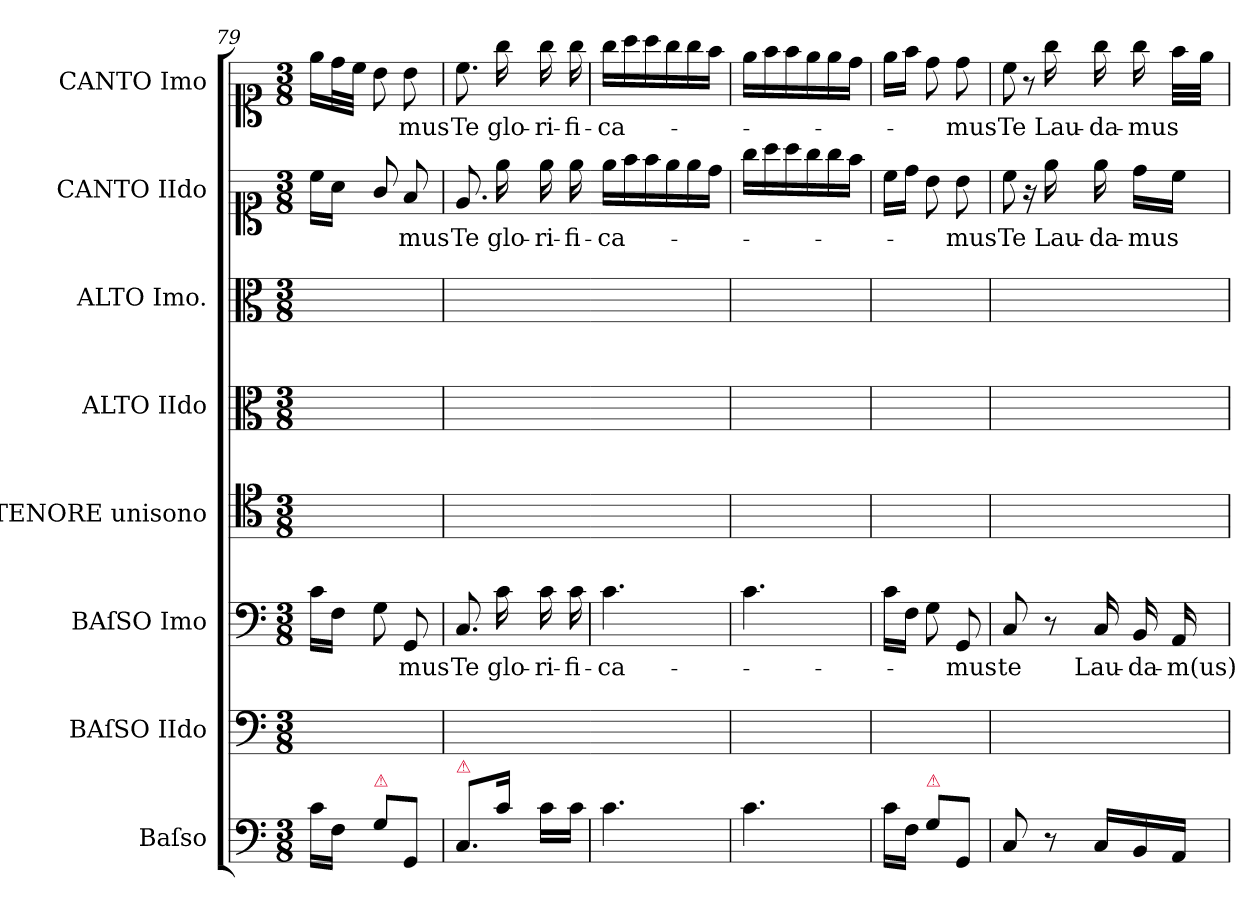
**kern	**kern	**kern	**text	**kern	**kern	**kern	**kern	**text	**kern	**text
*part8	*part7	*part6	*part6	*part5	*part4	*part3	*part2	*part2	*part1	*part1
*staff8	*staff7	*staff6	*staff6	*staff5	*staff4	*staff3	*staff2	*staff2	*staff1	*staff1
*I"Baſso	*I"BAſSO IIdo	*I"BAſSO Imo	*	*I"TENORE unisono	*I"ALTO IIdo	*I"ALTO Imo.	*I"CANTO IIdo	*	*I"CANTO Imo	*
*	*I'B 2	*I'B 1	*	*I'T	*I'A 2	*I'A 1	*	*	*	*
*clefF4	*clefF4	*clefF4	*	*clefC4	*clefC3	*clefC3	*clefC1	*	*clefC1	*
*k[]	*k[]	*k[]	*	*k[]	*k[]	*k[]	*k[]	*	*k[]	*
*C:	*C:	*C:	*	*C:	*C:	*C:	*C:	*	*C:	*
*M3/8	*M3/8	*M3/8	*	*M3/8	*M3/8	*M3/8	*M3/8	*	*M3/8	*
=79	=79	=79	=79	=79	=79	=79	=79	=79	=79	=79
16c\LL	4.ryy	16c\LL	.	4.ryy	4.ryy	4.ryy	16cc\LL	.	16ee\LL	.
16F\JJ	.	16F\JJ	.	.	.	.	16a\JJ	.	32dd\L	.
.	.	.	.	.	.	.	.	.	32cc\JJJ	.
!LO:TX:a:color=crimson:t=⚠	!	!	!	!	!	!	!	!	!	!
8G\L	.	8G\	.	.	.	.	8g/	.	8b\	.
8GG/J	.	8GG/	-mus	.	.	.	8f/	-mus	8b\	-mus
=80	=80	=80	=80	=80	=80	=80	=80	=80	=80	=80
!LO:TX:a:color=crimson:t=⚠	!	!	!	!	!	!	!	!	!	!
8.C/L	4.ryy	8.C/	Te	4.ryy	4.ryy	4.ryy	8.e/	Te	8.cc\	Te
16c\Jk	.	16c\	glo-	.	.	.	16ee\	glo-	16gg\	glo-
16c\LL	.	16c\	-ri-	.	.	.	16ee\	-ri-	16gg\	-ri-
16c\JJ	.	16c\	-fi-	.	.	.	16ee\	-fi-	16gg\	-fi-
=81	=81	=81	=81	=81	=81	=81	=81-	=81	=81	=81
4.c\	4.ryy	4.c\	-ca-	4.ryy	4.ryy	4.ryy	16ee\LL	-ca-	16gg\LL	-ca-
.	.	.	.	.	.	.	16ff\	.	16aa\	.
.	.	.	.	.	.	.	16ff\	.	16aa\	.
.	.	.	.	.	.	.	16ee\	.	16gg\	.
.	.	.	.	.	.	.	16ee\	.	16gg\	.
.	.	.	.	.	.	.	16dd\JJ	.	16ff\JJ	.
=82	=82	=82	=82	=82	=82	=82	=82	=82	=82	=82
4.c\	4.ryy	4.c\	.	4.ryy	4.ryy	4.ryy	16gg\LL	.	16ee\LL	.
.	.	.	.	.	.	.	16aa\	.	16ff\	.
.	.	.	.	.	.	.	16aa\	.	16ff\	.
.	.	.	.	.	.	.	16gg\	.	16ee\	.
.	.	.	.	.	.	.	16gg\	.	16ee\	.
.	.	.	.	.	.	.	16ff\JJ	.	16dd\JJ	.
=83	=83	=83	=83	=83	=83	=83	=83	=83	=83	=83
16c\LL	4.ryy	16c\LL	.	4.ryy	4.ryy	4.ryy	16cc\LL	.	16ee\LL	.
16F\JJ	.	16F\JJ	.	.	.	.	16dd\JJ	.	16ff\JJ	.
!LO:TX:a:color=crimson:t=⚠	!	!	!	!	!	!	!	!	!	!
8G\L	.	8G\	.	.	.	.	8b\	.	8dd\	.
8GG/J	.	8GG/	-mus	.	.	.	8b\	-mus	8dd\	-mus
=84	=84	=84	=84	=84	=84	=84	=84	=84	=84	=84
!	!	!	!	!	!	!	!LO:N:vis=8	!	!LO:N:vis=8	!
8C/	4.ryy	8C/	te	4.ryy	4.ryy	4.ryy	16cc\	Te	16cc\	Te
!	!	!	!	!	!	!	!	!	!LO:N:vis=8	!
.	.	.	.	.	.	.	16r	.	16r	.
!LO:N:vis=8	!	!LO:N:vis=8	!	!	!	!	!	!	!	!
16r	.	16r	.	.	.	.	16ee\	Lau-	16gg\	Lau-
16C/LL	.	16C/	Lau-	.	.	.	16ee\	-da-	16gg\	-da-
16BB/	.	16BB/	-da-	.	.	.	16dd\LL	-mus	16gg\	-mus
16AA/JJ	.	16AA/	-m(us)	.	.	.	16cc\JJ	.	32ff\LLL	.
.	.	.	.	.	.	.	.	.	32ee\JJJ	.
=	=	=	=	=	=	=	=	=	=	=
*-	*-	*-	*-	*-	*-	*-	*-	*-	*-	*-
